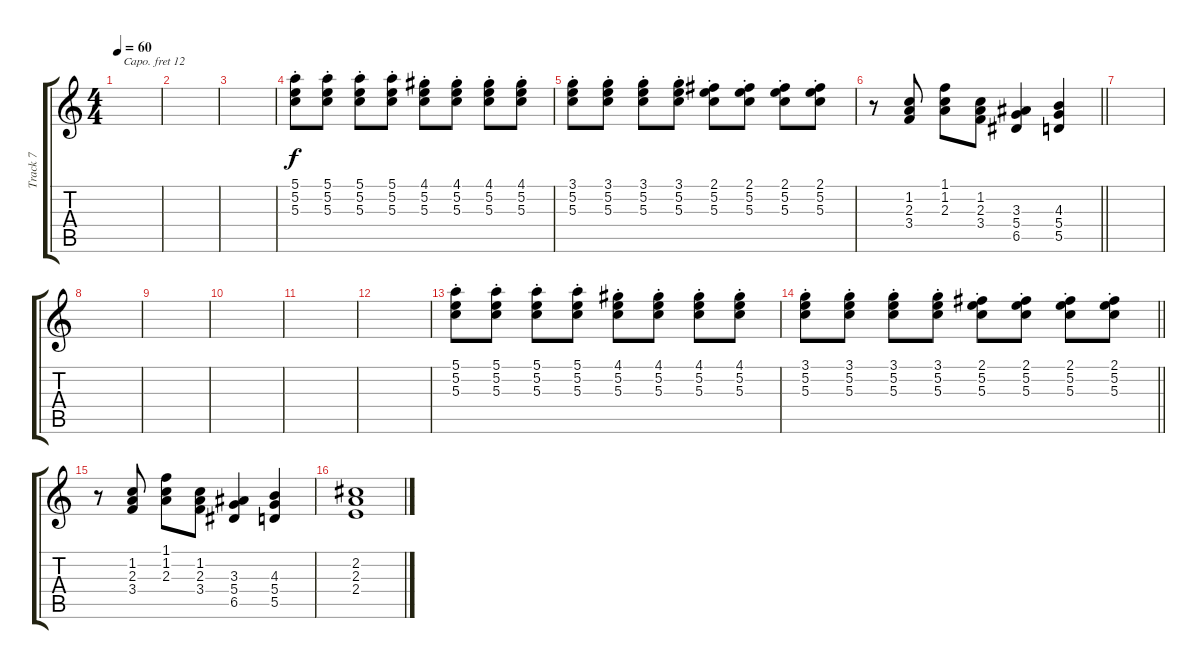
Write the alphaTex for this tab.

\track ("Track 7" "Track 7") {instrument drawbarorgan}
\staff {score tabs}
\capo 12
\tuning (E4 B3 G3 D3 A2 E2) {hide}
\ts (4 4)
\tempo 60
\clef g2
\ks c
|
|
|
(5.1{st} 5.2{st} 5.3{st}).8 (5.1{st} 5.2{st} 5.3{st}).8 (5.1{st} 5.2{st} 5.3{st}).8 (5.1{st} 5.2{st} 5.3{st}).8 (4.1{st} 5.2{st} 5.3{st}).8 (4.1{st} 5.2{st} 5.3{st}).8 (4.1{st} 5.2{st} 5.3{st}).8 (4.1{st} 5.2{st} 5.3{st}).8 |
(3.1{st} 5.2{st} 5.3{st}).8 (3.1{st} 5.2{st} 5.3{st}).8 (3.1{st} 5.2{st} 5.3{st}).8 (3.1{st} 5.2{st} 5.3{st}).8 (2.1{st} 5.2{st} 5.3{st}).8 (2.1{st} 5.2{st} 5.3{st}).8 (2.1{st} 5.2{st} 5.3{st}).8 (2.1{st} 5.2{st} 5.3{st}).8 |
\barLineRight lightlight
r.8 (1.2 2.3 3.4).8 (1.1 1.2 2.3).8 (1.2 2.3 3.4).8 (3.3 5.4 6.5).4 (4.3 5.4 5.5).4 |
|
|
|
|
|
|
(5.1{st} 5.2{st} 5.3{st}).8 (5.1{st} 5.2{st} 5.3{st}).8 (5.1{st} 5.2{st} 5.3{st}).8 (5.1{st} 5.2{st} 5.3{st}).8 (4.1{st} 5.2{st} 5.3{st}).8 (4.1{st} 5.2{st} 5.3{st}).8 (4.1{st} 5.2{st} 5.3{st}).8 (4.1{st} 5.2{st} 5.3{st}).8 |
\barLineRight lightlight
(3.1{st} 5.2{st} 5.3{st}).8 (3.1{st} 5.2{st} 5.3{st}).8 (3.1{st} 5.2{st} 5.3{st}).8 (3.1{st} 5.2{st} 5.3{st}).8 (2.1{st} 5.2{st} 5.3{st}).8 (2.1{st} 5.2{st} 5.3{st}).8 (2.1{st} 5.2{st} 5.3{st}).8 (2.1{st} 5.2{st} 5.3{st}).8 |
r.8 (1.2 2.3 3.4).8 (1.1 1.2 2.3).8 (1.2 2.3 3.4).8 (3.3 5.4 6.5).4 (4.3 5.4 5.5).4 |
(2.2 2.3 2.4).1
